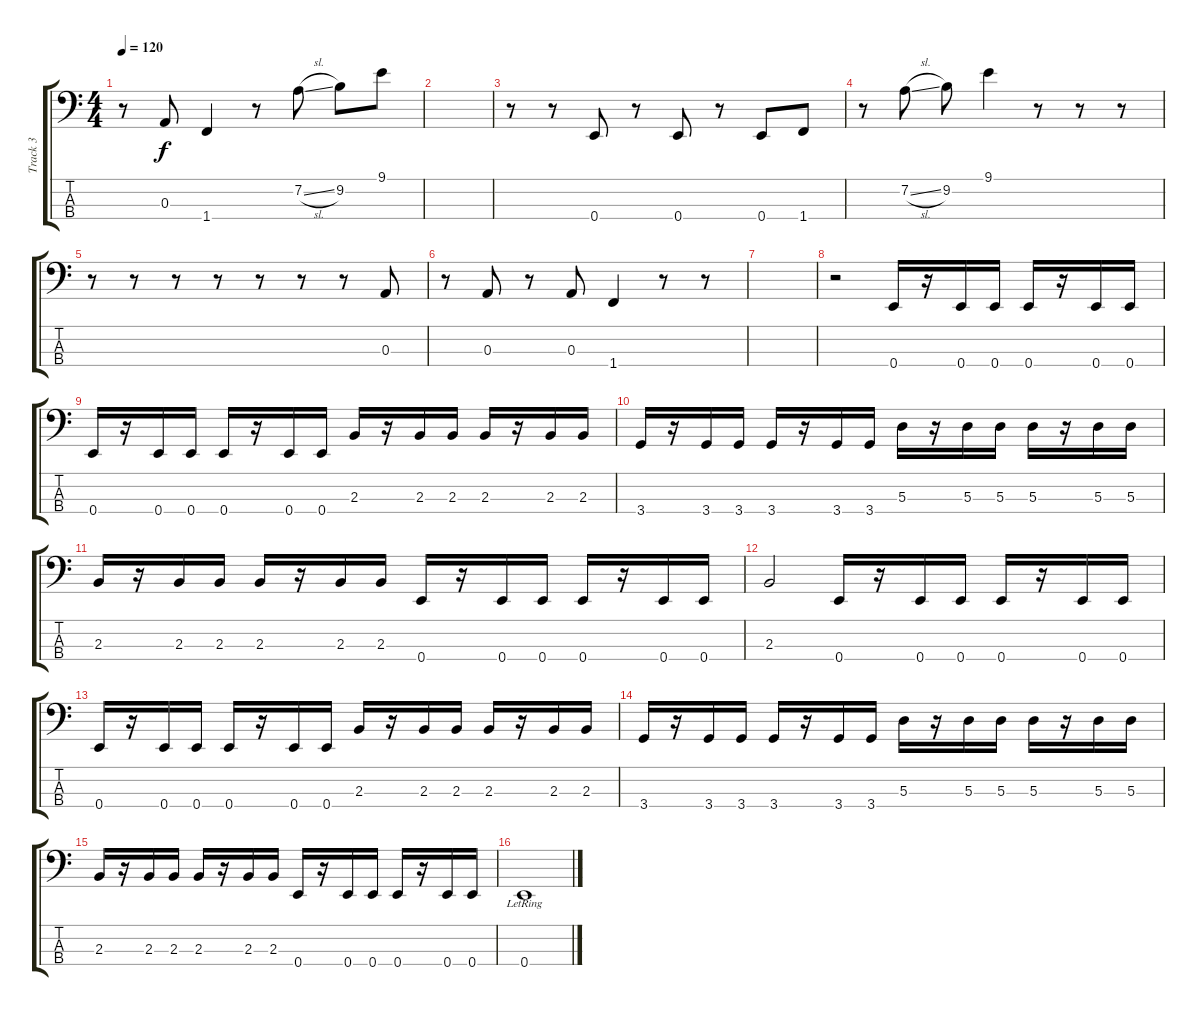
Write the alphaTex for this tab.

\track ("Track 3" "Track 3") {instrument electricbasspick}
\staff {score tabs}
\tuning (G2 D2 A1 E1) {hide}
\ts (4 4)
\tempo 120
\clef f4
\ks c
r.8{dy f} 0.3.8 1.4.4 r.8 7.2{sl}.8 9.2.8 9.1.8 |
|
r.8 r.8 0.4.8 r.8 0.4.8 r.8 0.4.8 1.4.8 |
r.8 7.2{sl}.8 9.2.8 9.1.4 r.8 r.8 r.8 |
r.8 r.8 r.8 r.8 r.8 r.8 r.8 0.3.8 |
r.8 0.3.8 r.8 0.3.8 1.4.4 r.8 r.8 |
|
r.2 0.4.16 r.16 0.4.16 0.4.16 0.4.16 r.16 0.4.16 0.4.16 |
0.4.16 r.16 0.4.16 0.4.16 0.4.16 r.16 0.4.16 0.4.16 2.3.16 r.16 2.3.16 2.3.16 2.3.16 r.16 2.3.16 2.3.16 |
3.4.16 r.16 3.4.16 3.4.16 3.4.16 r.16 3.4.16 3.4.16 5.3.16 r.16 5.3.16 5.3.16 5.3.16 r.16 5.3.16 5.3.16 |
2.3.16 r.16 2.3.16 2.3.16 2.3.16 r.16 2.3.16 2.3.16 0.4.16 r.16 0.4.16 0.4.16 0.4.16 r.16 0.4.16 0.4.16 |
2.3.2 0.4.16 r.16 0.4.16 0.4.16 0.4.16 r.16 0.4.16 0.4.16 |
0.4.16 r.16 0.4.16 0.4.16 0.4.16 r.16 0.4.16 0.4.16 2.3.16 r.16 2.3.16 2.3.16 2.3.16 r.16 2.3.16 2.3.16 |
3.4.16 r.16 3.4.16 3.4.16 3.4.16 r.16 3.4.16 3.4.16 5.3.16 r.16 5.3.16 5.3.16 5.3.16 r.16 5.3.16 5.3.16 |
2.3.16 r.16 2.3.16 2.3.16 2.3.16 r.16 2.3.16 2.3.16 0.4.16 r.16 0.4.16 0.4.16 0.4.16 r.16 0.4.16 0.4.16 |
0.4{lr}.1
